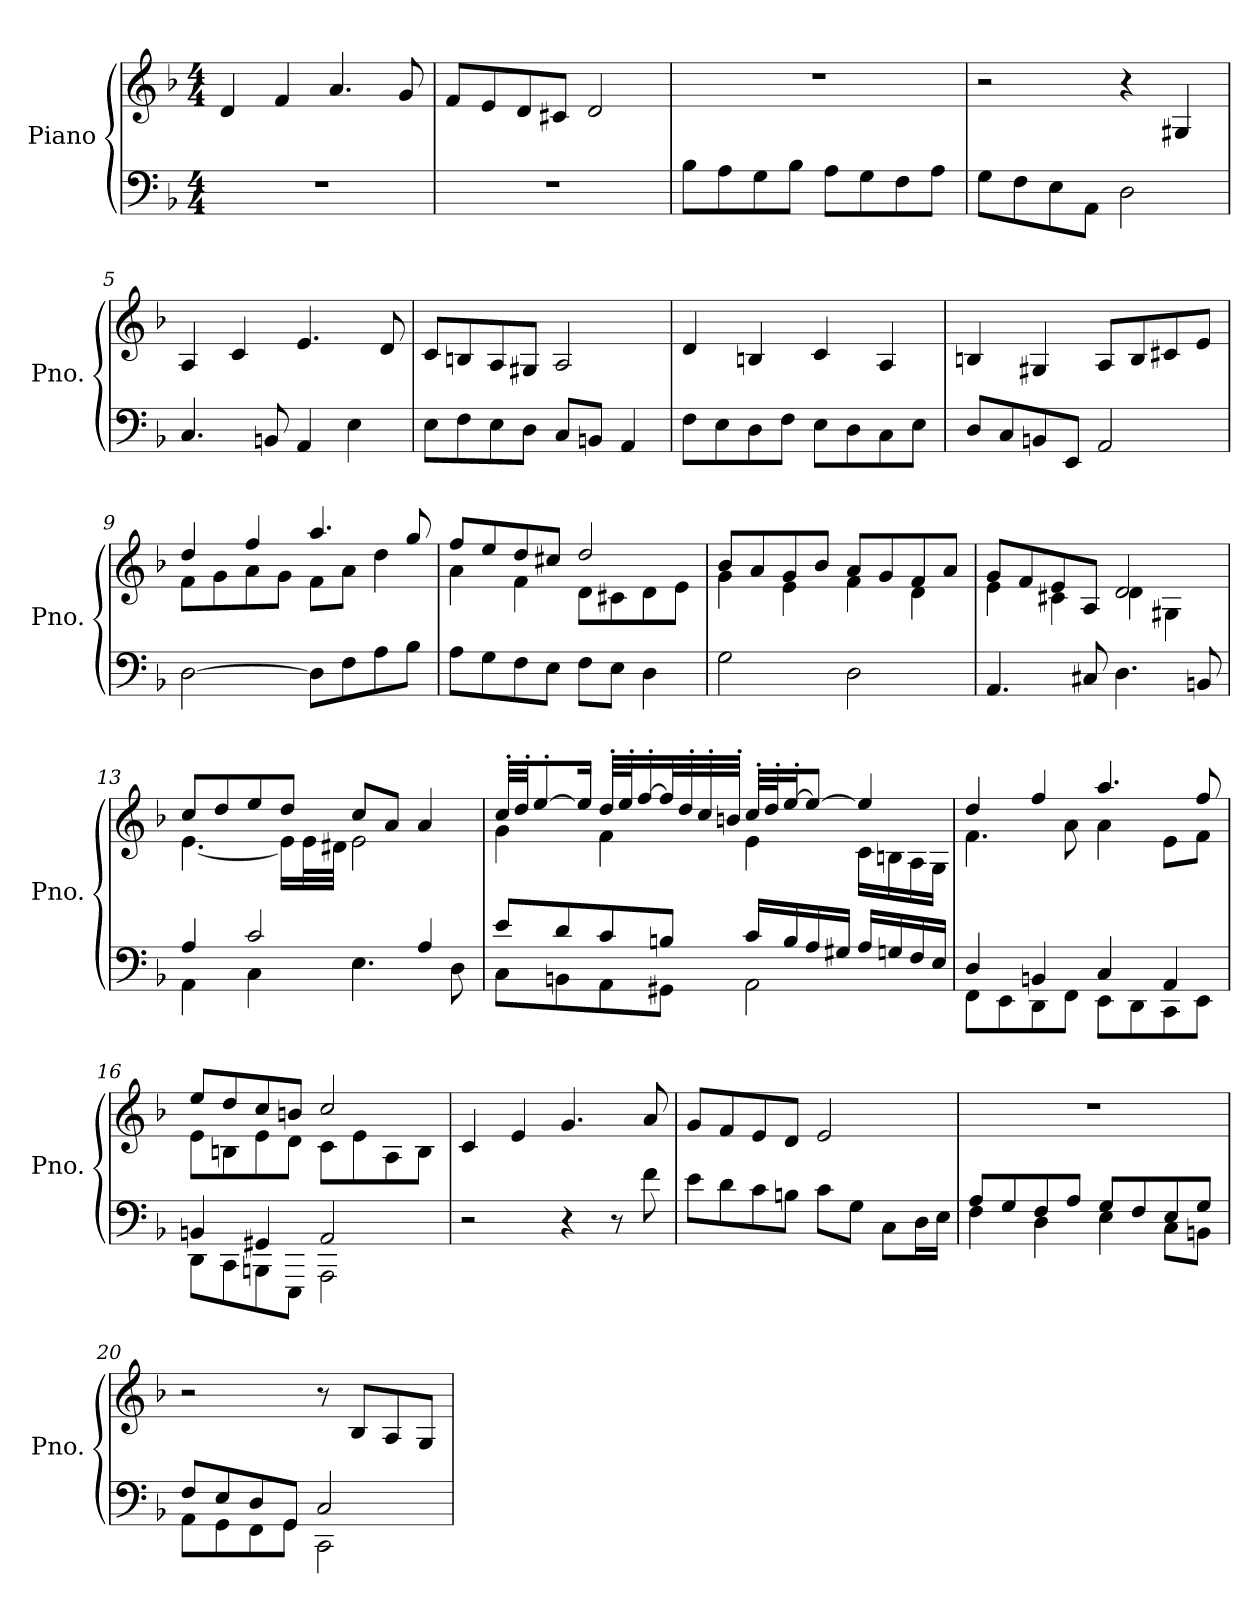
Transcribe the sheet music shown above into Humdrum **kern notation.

**kern	**kern
*part1	*part1
*staff2	*staff1
*I"Piano	*
*I'Pno.	*
*clefF4	*clefG2
*k[b-]	*k[b-]
*M4/4	*M4/4
*MM40	*MM40
=1	=1
1r	4d/
.	4f/
.	4.a/
.	8g/
=2	=2
1r	8f/L
.	8e/
.	8d/
.	8c#X/J
.	2d/
=3	=3
8B-\L	1r
8A\	.
8G\	.
8B-\J	.
8A\L	.
8G\	.
8F\	.
8A\J	.
=4	=4
8G\L	2r
8F\	.
8E\	.
8AA\J	.
2D\	4r
.	4G#X/
=5	=5
4.C/	4A/
.	4c/
8BBn/	.
4AA/	4.e/
4E\	.
.	8d/
!!LO:LB:g=z
=6	=6
8E\L	8c/L
8F\	8Bn/
8E\	8A/
8D\J	8G#X/J
8C/L	2A/
8BBn/J	.
4AA/	.
=7	=7
8F\L	4d/
8E\	.
8D\	4Bn/
8F\J	.
8E\L	4c/
8D\	.
8C\	4A/
8E\J	.
=8	=8
8D/L	4Bn/
8C/	.
8BBn/	4G#X/
8EE/J	.
2AA/	8A/L
.	8B/
.	8c#X/
.	8e/J
=9	=9
*	*^
[2D\	4dd/	8f\L
.	.	8g\
.	4ff/	8a\
.	.	8g\J
8D\L]	4.aa/	8f\L
8F\	.	8a\J
8A\	.	4dd\
8B-\J	8gg/	.
!!LO:LB:g=z	!!
=10	=10	=10
8A\L	8ff/L	4a\
8G\	8ee/	.
8F\	8dd/	4f\
8E\J	8cc#X/J	.
8F\L	2dd/	8d\L
8E\J	.	8c#X\
4D\	.	8d\
.	.	8e\J
=11	=11	=11
2G\	8b-/L	4g\
.	8a/	.
.	8g/	4e\
.	8b-/J	.
2D\	8a/L	4f\
.	8g/	.
.	8f/	4d\
.	8a/J	.
=12	=12	=12
4.AA/	8g/L	4e\
.	8f/	.
.	8e/	4c#X\
8C#X/	8A/J	.
4.D\	2d/	4d\
.	.	4G#X\
8BBn/	.	.
=13	=13	=13
*^	*	*
4A/	4AA\	8cc/L	[4.e\
.	.	8dd/	.
2c/	4C\	8ee/	.
.	.	8dd/J	16e\LL]
.	.	.	32e\L
.	.	.	32d#X\JJJ
.	4.E\	8cc/L	2e\
.	.	8a/J	.
4A/	.	4a/	.
.	8D\	.	.
!!LO:LB:g=z	!!
=14	=14	=14	=14
8e/L	8C\L	32cc'/LLL	4g\
.	.	32dd'/JJ	.
.	.	[8ee'/	.
8d/	8BBn\	.	.
.	.	16ee/Jk]	.
8c/	8AA\	32dd'/LLL	4f\
.	.	32ee'/J	.
.	.	[16ff'/	.
8Bn/J	8GG#X\J	32ff/L]	.
.	.	32dd'/	.
.	.	32cc'/	.
.	.	32bn'/JJJ	.
16c/LL	2AA\	32cc'/LLL	4e\
.	.	32dd'/J	.
16B/	.	[16ee'/J	.
16A/	.	8ee/J_	.
16G#X/JJ	.	.	.
16A/LL	.	4ee/]	16c\LL
16Gn/	.	.	16Bn\
16F/	.	.	16A\
16E/JJ	.	.	16G\JJ
=15	=15	=15	=15
4D/	8FF\L	4dd/	4.f\
.	8EE\	.	.
4BBn/	8DD\	4ff/	.
.	8FF\J	.	8a\
4C/	8EE\L	4.aa/	4a\
.	8DD\	.	.
4AA/	8CC\	.	8e\L
.	8EE\J	8ff/	8f\J
=16	=16	=16	=16
4BBn/	8DD\L	8ee/L	8e\L
.	8CC\	8dd/	8Bn\
4GG#X/	8BBBn\	8cc/	8e\
.	8EEE\J	8bn/J	8d\J
2AA/	2AAA\	2cc/	8c\L
.	.	.	8e\
.	.	.	8A\
.	.	.	8B\J
*v	*v	*	*
*	*v	*v
!!LO:LB:g=z
=17	=17
2r	4c/
.	4e/
4r	4.g/
8r	.
8f\	8a/
=18	=18
8e\L	8g/L
8d\	8f/
8c\	8e/
8Bn\J	8d/J
8c\L	2e/
8G\J	.
8C\L	.
16D\L	.
16E\JJ	.
=19	=19
*^	*
8A/L	4F\	1r
8G/	.	.
8F/	4D\	.
8A/J	.	.
8G/L	4E\	.
8F/	.	.
8E/	8C\L	.
8G/J	8BBn\J	.
=20	=20	=20
8F/L	8AA\L	2r
8E/	8GG\	.
8D/	8FF\	.
8GG/J	8GG\J	.
2C/	2CC\	8r
.	.	8B-/L
.	.	8A/
.	.	8G/J
*v	*v	*
=	=
*-	*-
